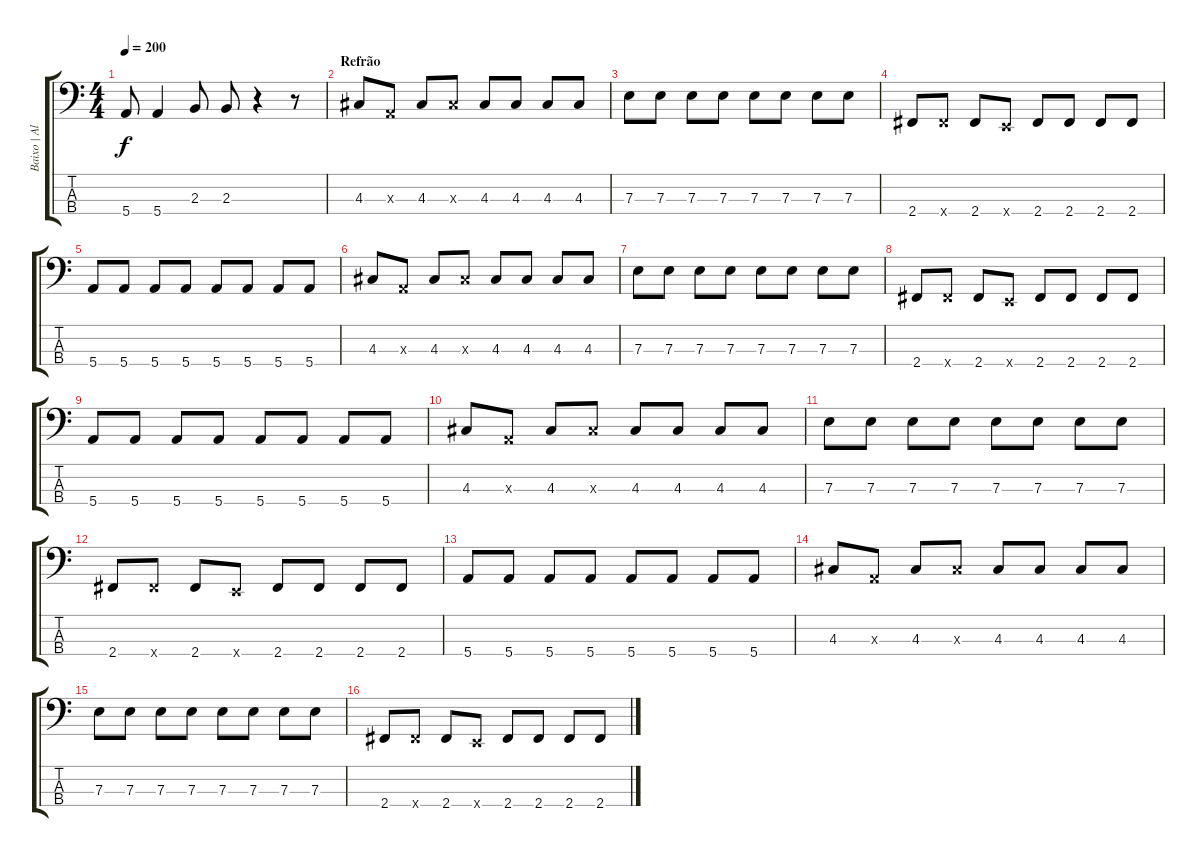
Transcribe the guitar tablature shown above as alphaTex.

\track ("Baixo | Alyand" "Baixo | Al") {instrument electricbasspick}
\staff {score tabs}
\tuning (G2 D2 A1 E1) {hide}
\ts (4 4)
\tempo 200
\clef f4
\ks c
5.4.8{dy f} 5.4.4 2.3.8 2.3.8 r.4 r.8 |
\section ("" "Refrão")
4.3.8 0.3{x}.8 4.3.8 4.3{x}.8 4.3.8 4.3.8 4.3.8 4.3.8 |
7.3.8 7.3.8 7.3.8 7.3.8 7.3.8 7.3.8 7.3.8 7.3.8 |
2.4.8 2.4{x}.8 2.4.8 0.4{x}.8 2.4.8 2.4.8 2.4.8 2.4.8 |
5.4.8 5.4.8 5.4.8 5.4.8 5.4.8 5.4.8 5.4.8 5.4.8 |
4.3.8 0.3{x}.8 4.3.8 4.3{x}.8 4.3.8 4.3.8 4.3.8 4.3.8 |
7.3.8 7.3.8 7.3.8 7.3.8 7.3.8 7.3.8 7.3.8 7.3.8 |
2.4.8 2.4{x}.8 2.4.8 0.4{x}.8 2.4.8 2.4.8 2.4.8 2.4.8 |
5.4.8 5.4.8 5.4.8 5.4.8 5.4.8 5.4.8 5.4.8 5.4.8 |
4.3.8 0.3{x}.8 4.3.8 4.3{x}.8 4.3.8 4.3.8 4.3.8 4.3.8 |
7.3.8 7.3.8 7.3.8 7.3.8 7.3.8 7.3.8 7.3.8 7.3.8 |
2.4.8 2.4{x}.8 2.4.8 0.4{x}.8 2.4.8 2.4.8 2.4.8 2.4.8 |
5.4.8 5.4.8 5.4.8 5.4.8 5.4.8 5.4.8 5.4.8 5.4.8 |
4.3.8 0.3{x}.8 4.3.8 4.3{x}.8 4.3.8 4.3.8 4.3.8 4.3.8 |
7.3.8 7.3.8 7.3.8 7.3.8 7.3.8 7.3.8 7.3.8 7.3.8 |
2.4.8 2.4{x}.8 2.4.8 0.4{x}.8 2.4.8 2.4.8 2.4.8 2.4.8
